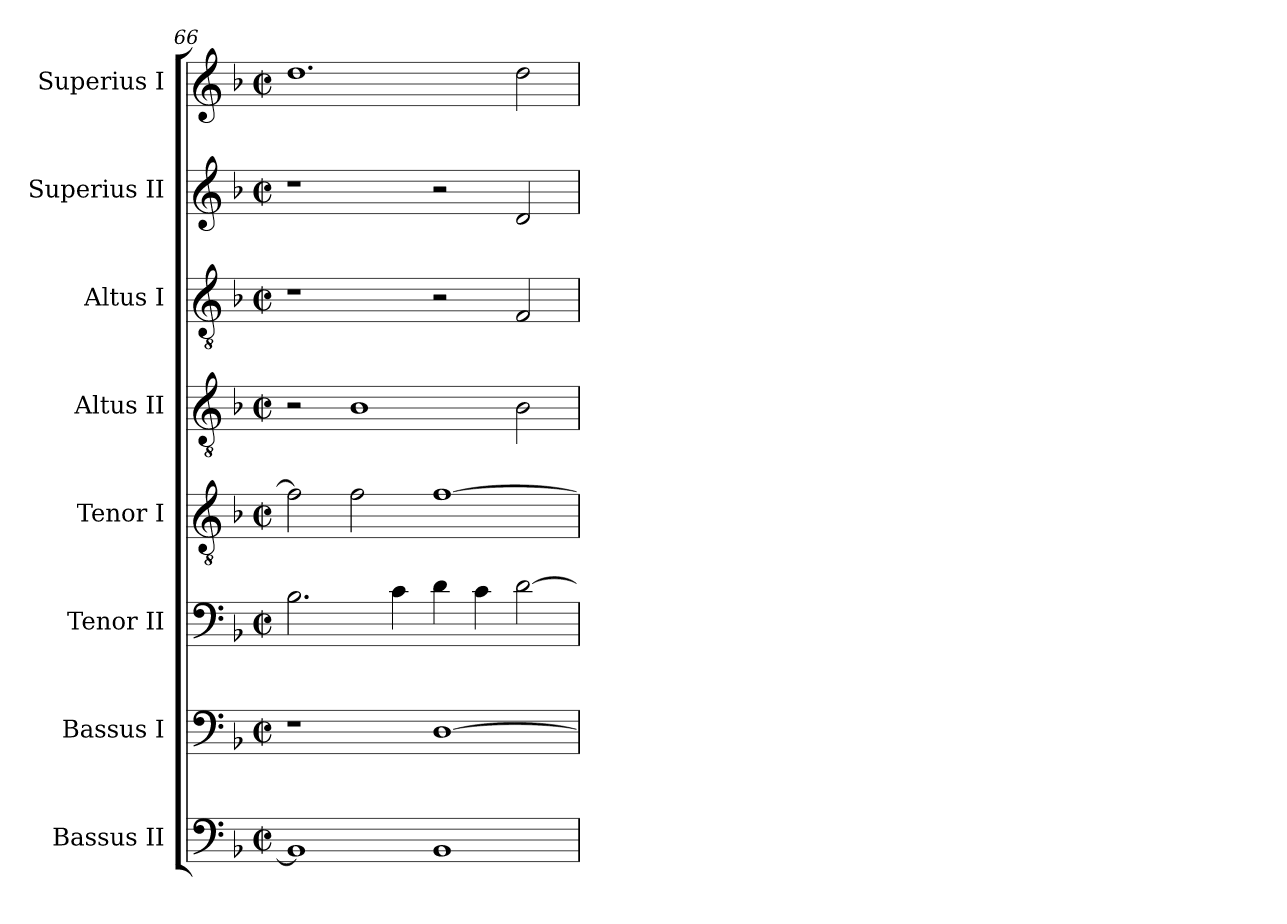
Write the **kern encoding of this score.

**kern	**kern	**kern	**kern	**kern	**kern	**kern	**kern
*part8	*part7	*part6	*part5	*part4	*part3	*part2	*part1
*staff8	*staff7	*staff6	*staff5	*staff4	*staff3	*staff2	*staff1
*I"Bassus II	*I"Bassus I	*I"Tenor II	*I"Tenor I	*I"Altus II	*I"Altus I	*I"Superius II	*I"Superius I
*I'B. II	*I'B. I	*I'T. II	*I'T. I	*I'A. II	*I'A. I	*I'S. II	*I'S. I
*clefF4	*clefF4	*clefF4	*clefGv2	*clefGv2	*clefGv2	*clefG2	*clefG2
*	*	*	*ITrd7c12	*ITrd7c12	*ITrd7c12	*	*
*k[b-]	*k[b-]	*k[b-]	*k[b-]	*k[b-]	*k[b-]	*k[b-]	*k[b-]
*F:	*F:	*F:	*F:	*F:	*F:	*F:	*F:
*M2/2	*M2/2	*M2/2	*M2/2	*M2/2	*M2/2	*M2/2	*M2/2
*met(c|)	*met(c|)	*met(c|)	*met(c|)	*met(c|)	*met(c|)	*met(c|)	*met(c|)
=66	=66	=66	=66	=66	=66	=66	=66
1BB-i]	1r	2.B-i\	2Fi\]	2r	1r	1r	1.ddi
.	.	.	2Fi\	1BB-i	.	.	.
.	.	4ci\	.	.	.	.	.
1BB-i	[>1Di	4di\	[>1Fi	.	2r	2r	.
.	.	4ci\	.	.	.	.	.
.	.	[>2di\	.	2BB-i\	2FFi/	2di/	2ddi\
=	=	=	=	=	=	=	=
*-	*-	*-	*-	*-	*-	*-	*-
